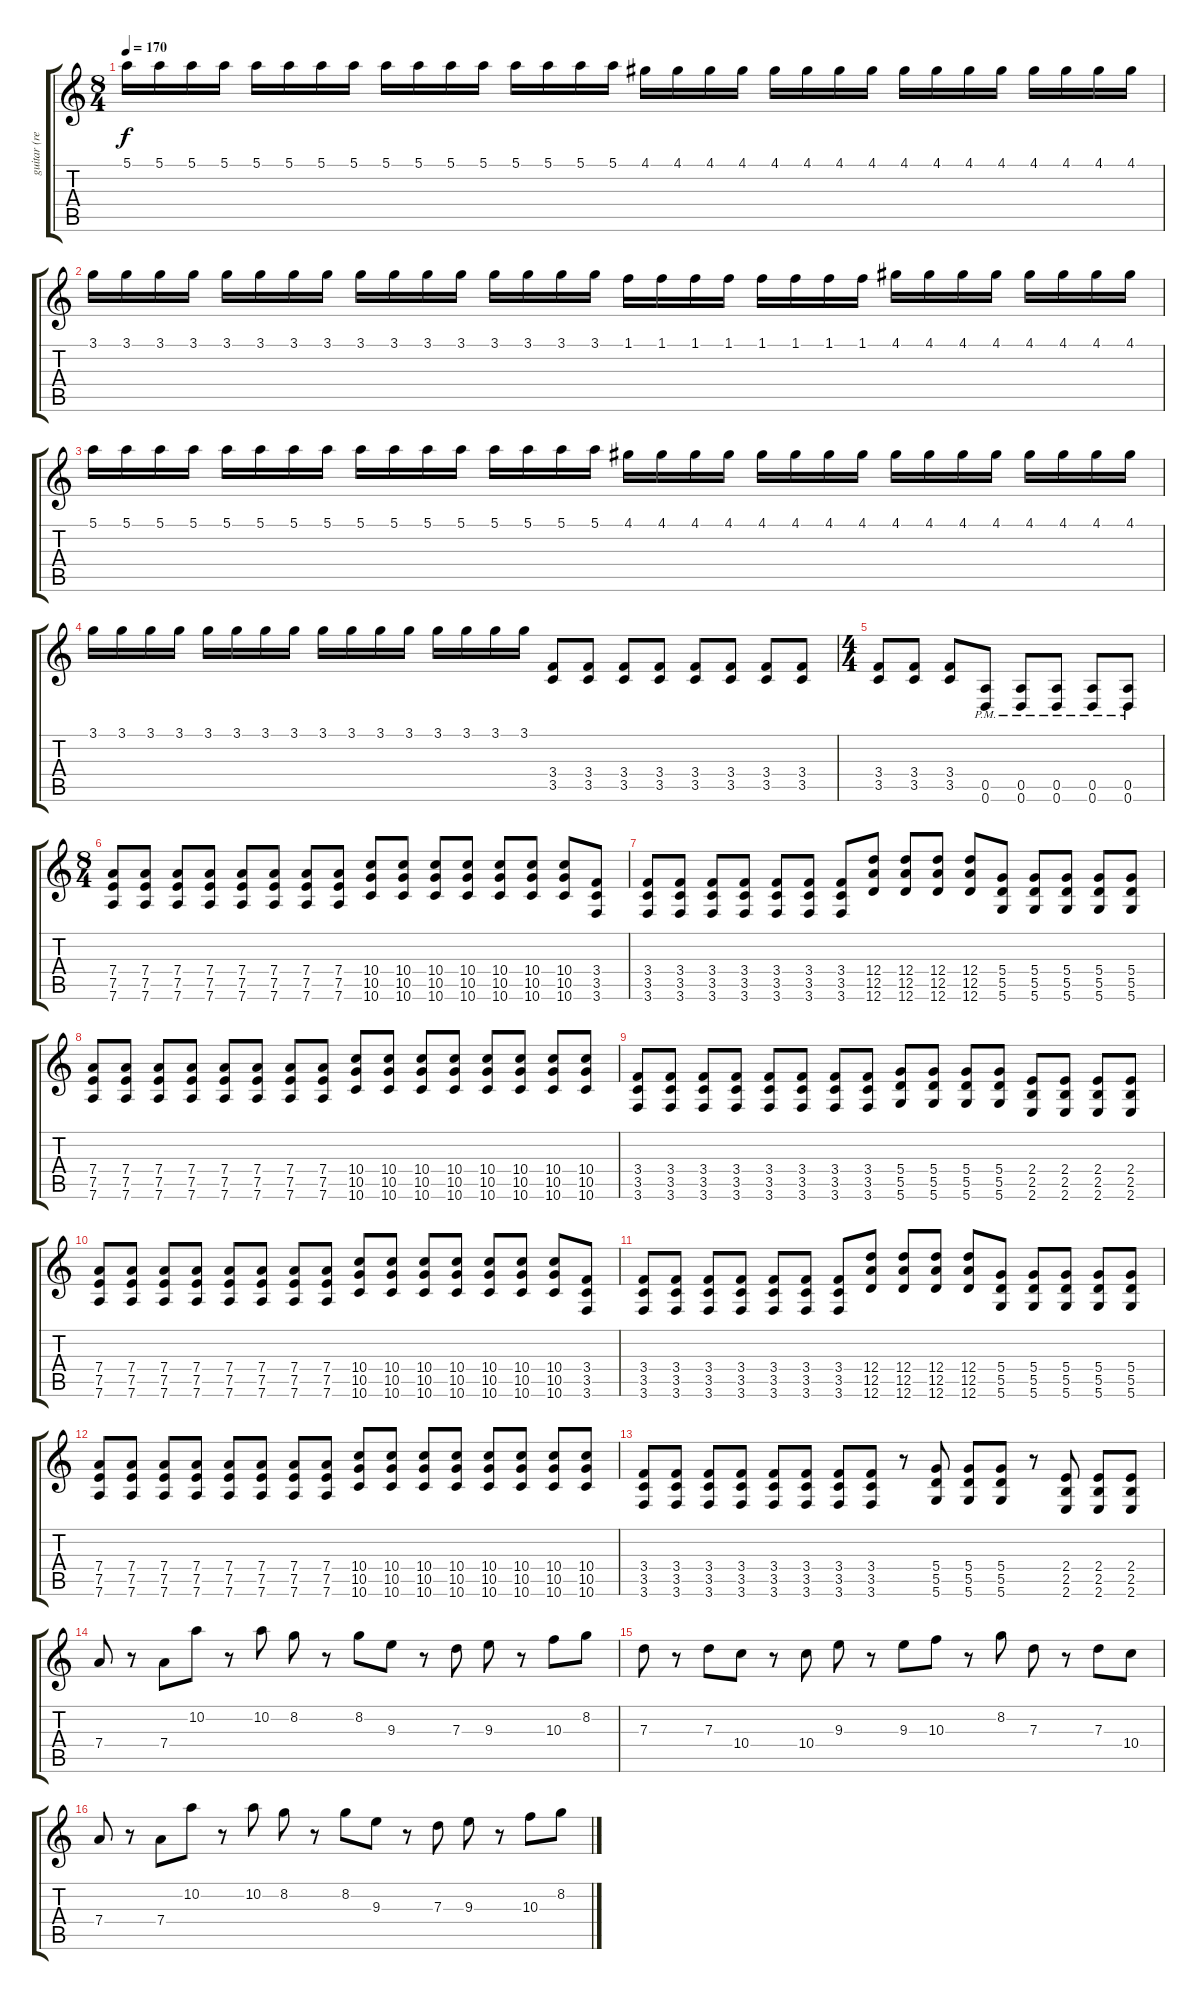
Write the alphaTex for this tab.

\track ("guitar (rene)" "guitar (re") {instrument acousticguitarsteel}
\staff {score tabs}
\tuning (E4 B3 G3 D3 A2 D2) {hide}
\ts (8 4)
\tempo 170
\clef g2
\ks c
5.1.16{dy f volume 8 instrument banjo} 5.1.16 5.1.16 5.1.16 5.1.16 5.1.16 5.1.16 5.1.16 5.1.16 5.1.16 5.1.16 5.1.16 5.1.16 5.1.16 5.1.16 5.1.16 4.1.16 4.1.16 4.1.16 4.1.16 4.1.16 4.1.16 4.1.16 4.1.16 4.1.16 4.1.16 4.1.16 4.1.16 4.1.16 4.1.16 4.1.16 4.1.16 |
3.1.16 3.1.16 3.1.16 3.1.16 3.1.16 3.1.16 3.1.16 3.1.16 3.1.16 3.1.16 3.1.16 3.1.16 3.1.16 3.1.16 3.1.16 3.1.16 1.1.16 1.1.16 1.1.16 1.1.16 1.1.16 1.1.16 1.1.16 1.1.16 4.1.16 4.1.16 4.1.16 4.1.16 4.1.16 4.1.16 4.1.16 4.1.16 |
5.1.16{volume 8 instrument banjo} 5.1.16 5.1.16 5.1.16 5.1.16 5.1.16 5.1.16 5.1.16 5.1.16 5.1.16 5.1.16 5.1.16 5.1.16 5.1.16 5.1.16 5.1.16 4.1.16 4.1.16 4.1.16 4.1.16 4.1.16 4.1.16 4.1.16 4.1.16 4.1.16 4.1.16 4.1.16 4.1.16 4.1.16 4.1.16 4.1.16 4.1.16 |
3.1.16 3.1.16 3.1.16 3.1.16 3.1.16 3.1.16 3.1.16 3.1.16 3.1.16 3.1.16 3.1.16 3.1.16 3.1.16 3.1.16 3.1.16 3.1.16 (3.4 3.5).8{volume 12 instrument distortionguitar} (3.4 3.5).8 (3.4 3.5).8 (3.4 3.5).8 (3.4 3.5).8 (3.4 3.5).8 (3.4 3.5).8 (3.4 3.5).8 |
\ts (4 4)
(3.4 3.5).8 (3.4 3.5).8 (3.4 3.5).8 (0.5{pm} 0.6{pm}).8 (0.5{pm} 0.6{pm}).8 (0.5{pm} 0.6{pm}).8 (0.5{pm} 0.6{pm}).8 (0.5{pm} 0.6{pm}).8 |
\ts (8 4)
(7.4 7.5 7.6).8 (7.4 7.5 7.6).8 (7.4 7.5 7.6).8 (7.4 7.5 7.6).8 (7.4 7.5 7.6).8 (7.4 7.5 7.6).8 (7.4 7.5 7.6).8 (7.4 7.5 7.6).8 (10.4 10.5 10.6).8 (10.4 10.5 10.6).8 (10.4 10.5 10.6).8 (10.4 10.5 10.6).8 (10.4 10.5 10.6).8 (10.4 10.5 10.6).8 (10.4 10.5 10.6).8 (3.4 3.5 3.6).8 |
(3.4 3.5 3.6).8 (3.4 3.5 3.6).8 (3.4 3.5 3.6).8 (3.4 3.5 3.6).8 (3.4 3.5 3.6).8 (3.4 3.5 3.6).8 (3.4 3.5 3.6).8 (12.4 12.5 12.6).8 (12.4 12.5 12.6).8 (12.4 12.5 12.6).8 (12.4 12.5 12.6).8 (5.4 5.5 5.6).8 (5.4 5.5 5.6).8 (5.4 5.5 5.6).8 (5.4 5.5 5.6).8 (5.4 5.5 5.6).8 |
(7.4 7.5 7.6).8 (7.4 7.5 7.6).8 (7.4 7.5 7.6).8 (7.4 7.5 7.6).8 (7.4 7.5 7.6).8 (7.4 7.5 7.6).8 (7.4 7.5 7.6).8 (7.4 7.5 7.6).8 (10.4 10.5 10.6).8 (10.4 10.5 10.6).8 (10.4 10.5 10.6).8 (10.4 10.5 10.6).8 (10.4 10.5 10.6).8 (10.4 10.5 10.6).8 (10.4 10.5 10.6).8 (10.4 10.5 10.6).8 |
(3.4 3.5 3.6).8 (3.4 3.5 3.6).8 (3.4 3.5 3.6).8 (3.4 3.5 3.6).8 (3.4 3.5 3.6).8 (3.4 3.5 3.6).8 (3.4 3.5 3.6).8 (3.4 3.5 3.6).8 (5.4 5.5 5.6).8 (5.4 5.5 5.6).8 (5.4 5.5 5.6).8 (5.4 5.5 5.6).8 (2.4 2.5 2.6).8 (2.4 2.5 2.6).8 (2.4 2.5 2.6).8 (2.4 2.5 2.6).8 |
(7.4 7.5 7.6).8 (7.4 7.5 7.6).8 (7.4 7.5 7.6).8 (7.4 7.5 7.6).8 (7.4 7.5 7.6).8 (7.4 7.5 7.6).8 (7.4 7.5 7.6).8 (7.4 7.5 7.6).8 (10.4 10.5 10.6).8 (10.4 10.5 10.6).8 (10.4 10.5 10.6).8 (10.4 10.5 10.6).8 (10.4 10.5 10.6).8 (10.4 10.5 10.6).8 (10.4 10.5 10.6).8 (3.4 3.5 3.6).8 |
(3.4 3.5 3.6).8 (3.4 3.5 3.6).8 (3.4 3.5 3.6).8 (3.4 3.5 3.6).8 (3.4 3.5 3.6).8 (3.4 3.5 3.6).8 (3.4 3.5 3.6).8 (12.4 12.5 12.6).8 (12.4 12.5 12.6).8 (12.4 12.5 12.6).8 (12.4 12.5 12.6).8 (5.4 5.5 5.6).8 (5.4 5.5 5.6).8 (5.4 5.5 5.6).8 (5.4 5.5 5.6).8 (5.4 5.5 5.6).8 |
(7.4 7.5 7.6).8 (7.4 7.5 7.6).8 (7.4 7.5 7.6).8 (7.4 7.5 7.6).8 (7.4 7.5 7.6).8 (7.4 7.5 7.6).8 (7.4 7.5 7.6).8 (7.4 7.5 7.6).8 (10.4 10.5 10.6).8 (10.4 10.5 10.6).8 (10.4 10.5 10.6).8 (10.4 10.5 10.6).8 (10.4 10.5 10.6).8 (10.4 10.5 10.6).8 (10.4 10.5 10.6).8 (10.4 10.5 10.6).8 |
(3.4 3.5 3.6).8 (3.4 3.5 3.6).8 (3.4 3.5 3.6).8 (3.4 3.5 3.6).8 (3.4 3.5 3.6).8 (3.4 3.5 3.6).8 (3.4 3.5 3.6).8 (3.4 3.5 3.6).8 r.8 (5.4 5.5 5.6).8 (5.4 5.5 5.6).8 (5.4 5.5 5.6).8 r.8 (2.4 2.5 2.6).8 (2.4 2.5 2.6).8 (2.4 2.5 2.6).8 |
7.4.8 r.8 7.4.8 10.2.8 r.8 10.2.8 8.2.8 r.8 8.2.8 9.3.8 r.8 7.3.8 9.3.8 r.8 10.3.8 8.2.8 |
7.3.8 r.8 7.3.8 10.4.8 r.8 10.4.8 9.3.8 r.8 9.3.8 10.3.8 r.8 8.2.8 7.3.8 r.8 7.3.8 10.4.8 |
7.4.8 r.8 7.4.8 10.2.8 r.8 10.2.8 8.2.8 r.8 8.2.8 9.3.8 r.8 7.3.8 9.3.8 r.8 10.3.8 8.2.8
